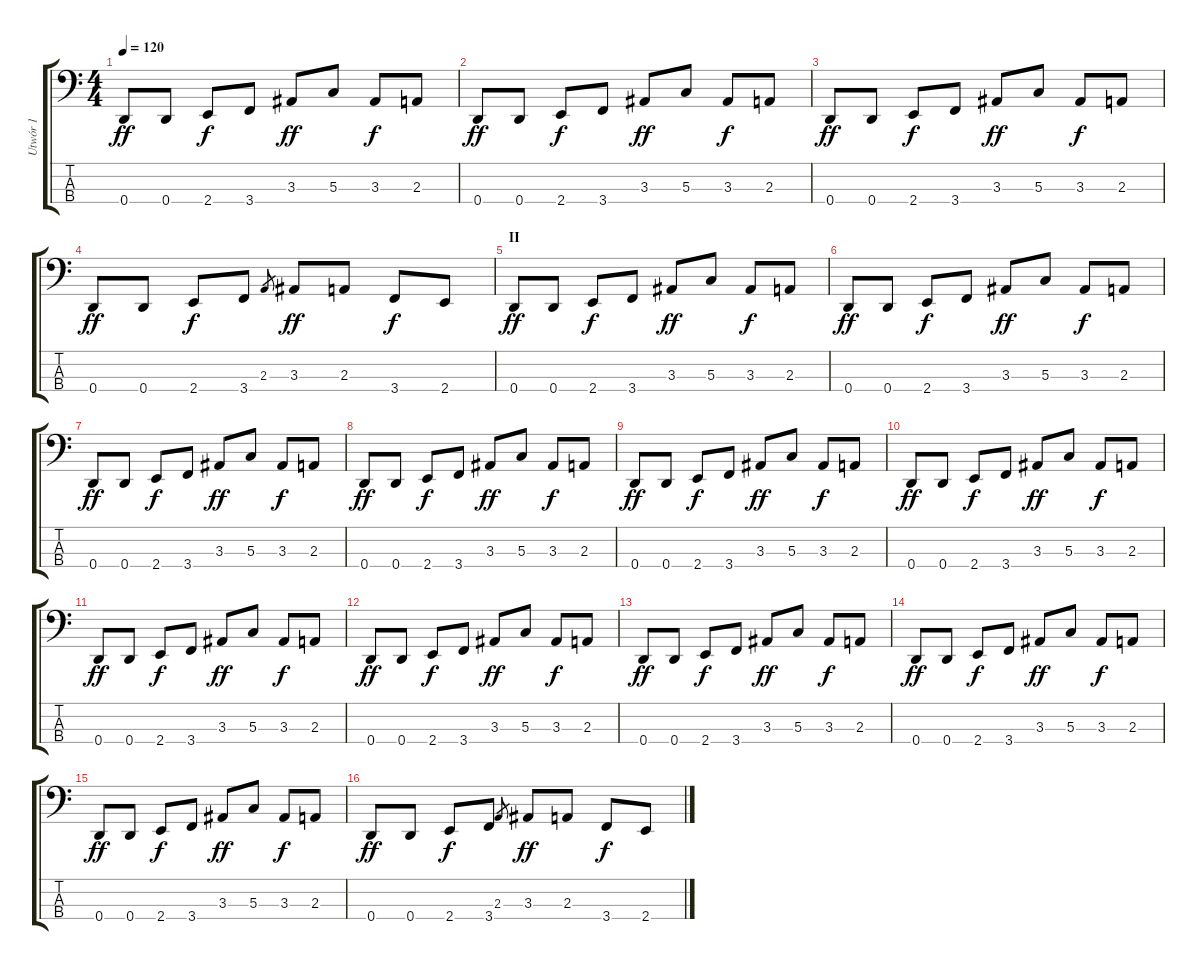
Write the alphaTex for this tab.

\track ("Utwór 1" "Utwór 1") {instrument electricbassfinger}
\staff {score tabs}
\tuning (F2 C2 G1 D1) {hide}
\ts (4 4)
\tempo 120
\clef f4
\ks c
0.4.8{dy ff} 0.4.8 2.4.8{dy f} 3.4.8 3.3.8{dy ff} 5.3.8 3.3.8{dy f} 2.3.8 |
0.4.8{dy ff} 0.4.8 2.4.8{dy f} 3.4.8 3.3.8{dy ff} 5.3.8 3.3.8{dy f} 2.3.8 |
0.4.8{dy ff} 0.4.8 2.4.8{dy f} 3.4.8 3.3.8{dy ff} 5.3.8 3.3.8{dy f} 2.3.8 |
0.4.8{dy ff} 0.4.8 2.4.8{dy f} 3.4.8 2.3.8{gr} 3.3.8{dy ff} 2.3.8 3.4.8{dy f} 2.4.8 |
\section ("" "II")
0.4.8{dy ff} 0.4.8 2.4.8{dy f} 3.4.8 3.3.8{dy ff} 5.3.8 3.3.8{dy f} 2.3.8 |
0.4.8{dy ff} 0.4.8 2.4.8{dy f} 3.4.8 3.3.8{dy ff} 5.3.8 3.3.8{dy f} 2.3.8 |
0.4.8{dy ff} 0.4.8 2.4.8{dy f} 3.4.8 3.3.8{dy ff} 5.3.8 3.3.8{dy f} 2.3.8 |
0.4.8{dy ff} 0.4.8 2.4.8{dy f} 3.4.8 3.3.8{dy ff} 5.3.8 3.3.8{dy f} 2.3.8 |
0.4.8{dy ff} 0.4.8 2.4.8{dy f} 3.4.8 3.3.8{dy ff} 5.3.8 3.3.8{dy f} 2.3.8 |
0.4.8{dy ff} 0.4.8 2.4.8{dy f} 3.4.8 3.3.8{dy ff} 5.3.8 3.3.8{dy f} 2.3.8 |
0.4.8{dy ff} 0.4.8 2.4.8{dy f} 3.4.8 3.3.8{dy ff} 5.3.8 3.3.8{dy f} 2.3.8 |
0.4.8{dy ff} 0.4.8 2.4.8{dy f} 3.4.8 3.3.8{dy ff} 5.3.8 3.3.8{dy f} 2.3.8 |
0.4.8{dy ff} 0.4.8 2.4.8{dy f} 3.4.8 3.3.8{dy ff} 5.3.8 3.3.8{dy f} 2.3.8 |
0.4.8{dy ff} 0.4.8 2.4.8{dy f} 3.4.8 3.3.8{dy ff} 5.3.8 3.3.8{dy f} 2.3.8 |
0.4.8{dy ff} 0.4.8 2.4.8{dy f} 3.4.8 3.3.8{dy ff} 5.3.8 3.3.8{dy f} 2.3.8 |
0.4.8{dy ff} 0.4.8 2.4.8{dy f} 3.4.8 2.3.8{gr} 3.3.8{dy ff} 2.3.8 3.4.8{dy f} 2.4.8
